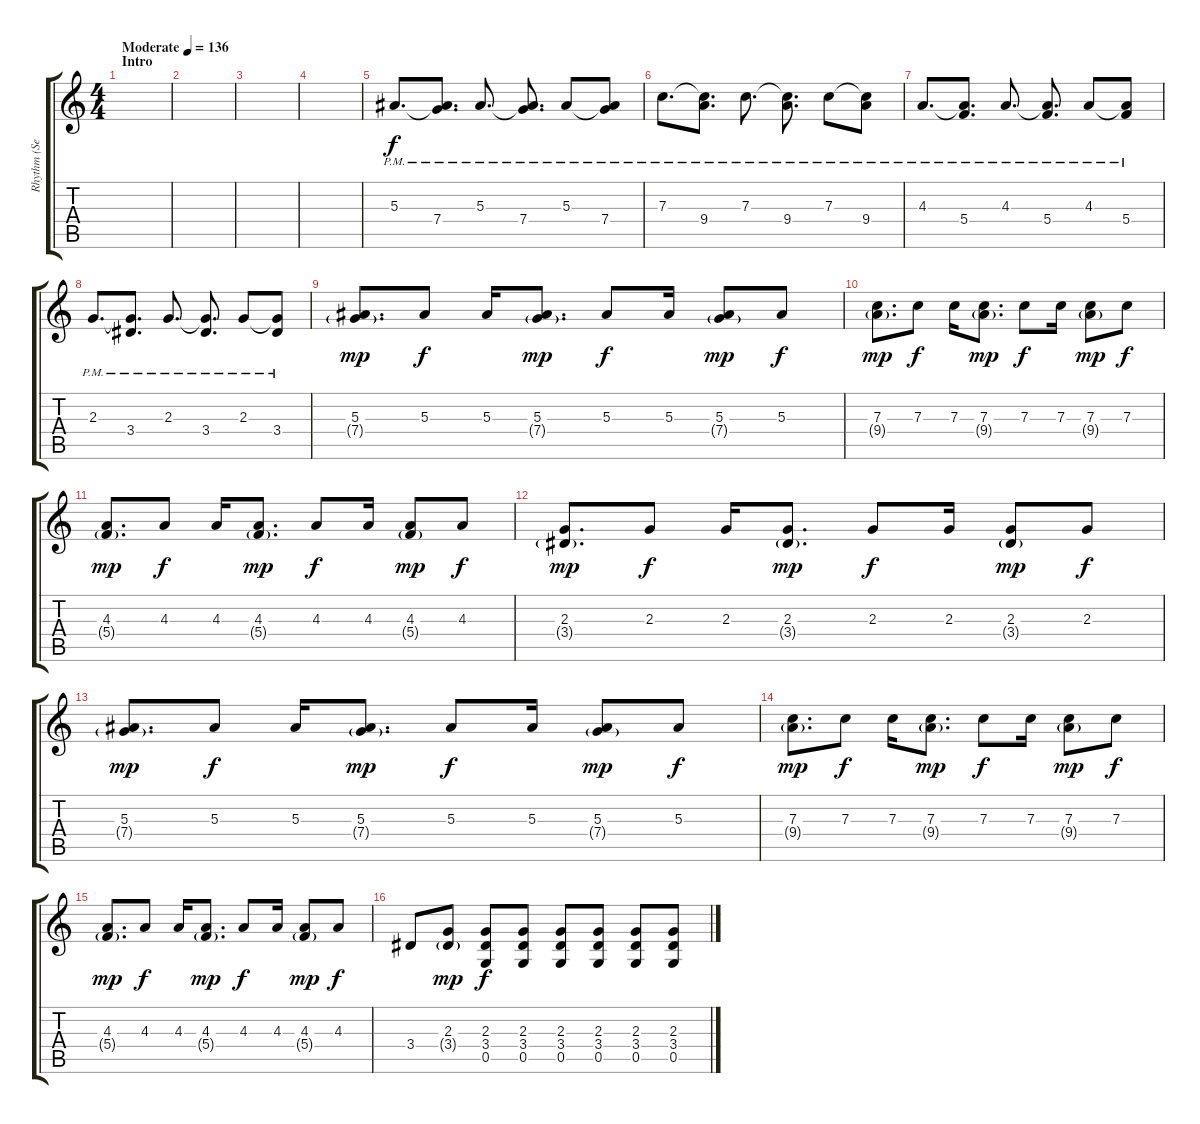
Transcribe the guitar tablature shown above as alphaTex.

\track ("Rhythm (Seri Tankian)" "Rhythm (Se") {instrument overdrivenguitar}
\staff {score tabs}
\tuning (D4 A3 F3 C3 G2 C2) {hide}
\ts (4 4)
\section ("" "Intro")
\tempo (136 "Moderate")
\clef g2
\ks c
|
|
|
|
5.3{pm}.8{d} (5.3{t} 7.4{pm}).8{d} 5.3{pm}.8{d} (5.3{t} 7.4{pm}).8{d} 5.3{pm}.8 (5.3{t} 7.4{pm}).8 |
7.3{pm}.8{d} (7.3{t} 9.4{pm}).8{d} 7.3{pm}.8{d} (7.3{t} 9.4{pm}).8{d} 7.3{pm}.8 (7.3{t} 9.4{pm}).8 |
4.3{pm}.8{d} (4.3{t} 5.4{pm}).8{d} 4.3{pm}.8{d} (4.3{t} 5.4{pm}).8{d} 4.3{pm}.8 (4.3{t} 5.4{pm}).8 |
2.3{pm}.8{d} (2.3{t} 3.4{pm}).8{d} 2.3{pm}.8{d} (2.3{t} 3.4{pm}).8{d} 2.3{pm}.8 (2.3{t} 3.4{pm}).8 |
(5.3 7.4{g}).8{d dy mp} 5.3.8{dy f} 5.3.16 (5.3 7.4{g}).8{d dy mp} 5.3.8{dy f} 5.3.16 (5.3 7.4{g}).8{dy mp} 5.3.8{dy f} |
(7.3 9.4{g}).8{d dy mp} 7.3.8{dy f} 7.3.16 (7.3 9.4{g}).8{d dy mp} 7.3.8{dy f} 7.3.16 (7.3 9.4{g}).8{dy mp} 7.3.8{dy f} |
(4.3 5.4{g}).8{d dy mp} 4.3.8{dy f} 4.3.16 (4.3 5.4{g}).8{d dy mp} 4.3.8{dy f} 4.3.16 (4.3 5.4{g}).8{dy mp} 4.3.8{dy f} |
(2.3 3.4{g}).8{d dy mp} 2.3.8{dy f} 2.3.16 (2.3 3.4{g}).8{d dy mp} 2.3.8{dy f} 2.3.16 (2.3 3.4{g}).8{dy mp} 2.3.8{dy f} |
(5.3 7.4{g}).8{d dy mp} 5.3.8{dy f} 5.3.16 (5.3 7.4{g}).8{d dy mp} 5.3.8{dy f} 5.3.16 (5.3 7.4{g}).8{dy mp} 5.3.8{dy f} |
(7.3 9.4{g}).8{d dy mp} 7.3.8{dy f} 7.3.16 (7.3 9.4{g}).8{d dy mp} 7.3.8{dy f} 7.3.16 (7.3 9.4{g}).8{dy mp} 7.3.8{dy f} |
(4.3 5.4{g}).8{d dy mp} 4.3.8{dy f} 4.3.16 (4.3 5.4{g}).8{d dy mp} 4.3.8{dy f} 4.3.16 (4.3 5.4{g}).8{dy mp} 4.3.8{dy f} |
3.4.8 (2.3 3.4{g}).8{dy mp} (2.3 3.4 0.5).8{dy f} (2.3 3.4 0.5).8 (2.3 3.4 0.5).8 (2.3 3.4 0.5).8 (2.3 3.4 0.5).8 (2.3 3.4 0.5).8
